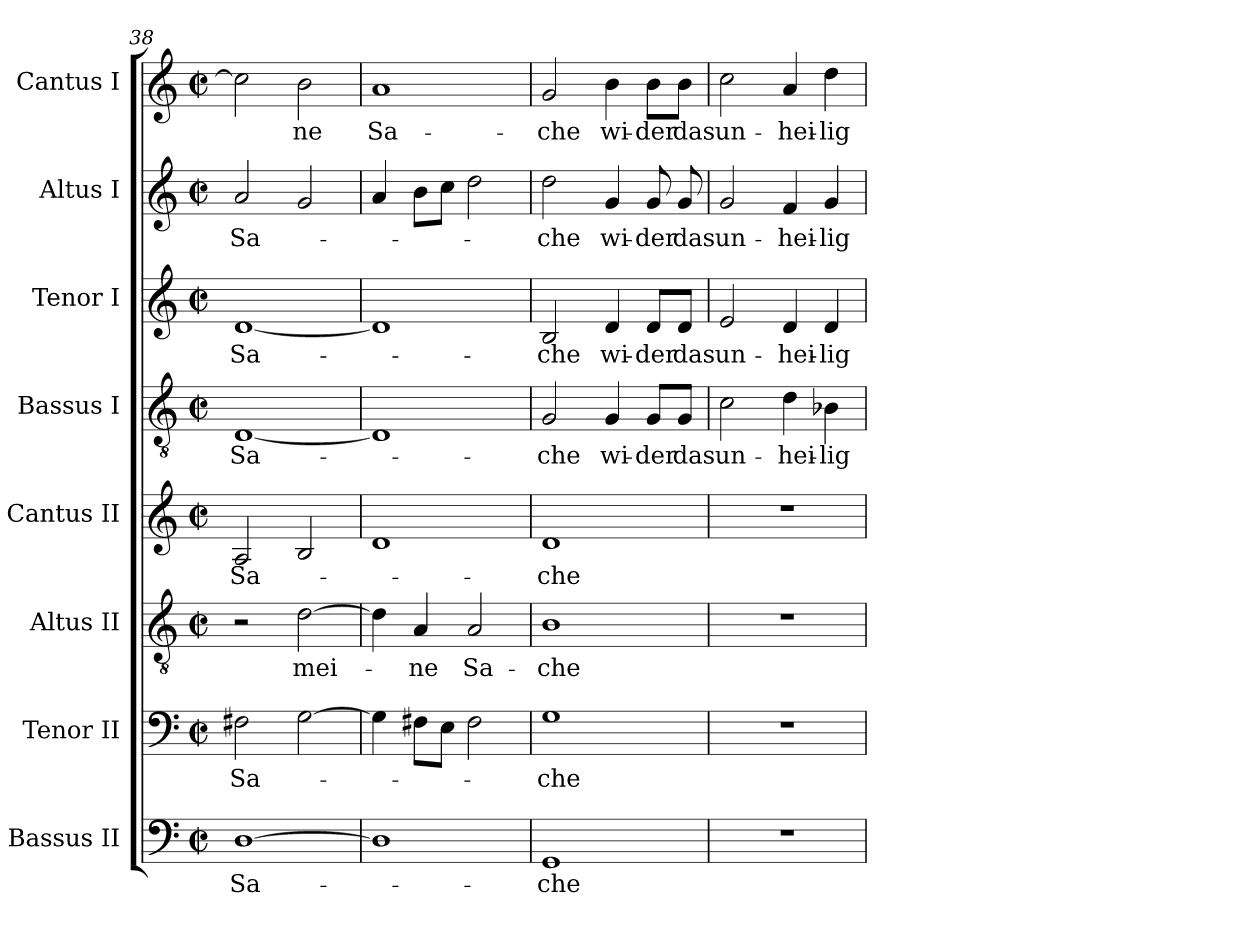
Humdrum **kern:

**kern	**text	**kern	**text	**kern	**text	**kern	**text	**kern	**text	**kern	**text	**kern	**text	**kern	**text
*part8	*part8	*part7	*part7	*part6	*part6	*part5	*part5	*part4	*part4	*part3	*part3	*part2	*part2	*part1	*part1
*staff8	*staff8	*staff7	*staff7	*staff6	*staff6	*staff5	*staff5	*staff4	*staff4	*staff3	*staff3	*staff2	*staff2	*staff1	*staff1
*I"Bassus II	*	*I"Tenor II	*	*I"Altus II	*	*I"Cantus II	*	*I"Bassus I	*	*I"Tenor I	*	*I"Altus I	*	*I"Cantus I	*
*I'B2	*	*I'T2	*	*I'A2	*	*I'C2	*	*I'B1	*	*I'T1	*	*I'A1	*	*I'C1	*
!!LO:LB:g=z
*clefF4	*	*clefF4	*	*clefGv2	*	*clefG2	*	*clefGv2	*	*clefG2	*	*clefG2	*	*clefG2	*
*k[]	*	*k[]	*	*k[]	*	*k[]	*	*k[]	*	*k[]	*	*k[]	*	*k[]	*
*C:	*	*C:	*	*C:	*	*C:	*	*C:	*	*C:	*	*C:	*	*C:	*
*M2/2	*	*M2/2	*	*M2/2	*	*M2/2	*	*M2/2	*	*M2/2	*	*M2/2	*	*M2/2	*
*met(c|)	*	*met(c|)	*	*met(c|)	*	*met(c|)	*	*met(c|)	*	*met(c|)	*	*met(c|)	*	*met(c|)	*
=38	=38	=38	=38	=38	=38	=38	=38	=38	=38	=38	=38	=38	=38	=38	=38
!	!LO:LY:b	!	!	!	!	!	!	!	!	!	!	!	!	!	!
!	!	!	!LO:LY:b	!	!	!	!	!	!	!	!	!	!	!	!
!	!	!	!	!	!	!	!LO:LY:b	!	!	!	!	!	!	!	!
!	!	!	!	!	!	!	!	!	!LO:LY:b	!	!	!	!	!	!
!	!	!	!	!	!	!	!	!	!	!	!LO:LY:b	!	!	!	!
!	!	!	!	!	!	!	!	!	!	!	!	!	!LO:LY:b	!	!
[1D	Sa-	2F#X\	Sa-	2r	.	2A/	Sa-	[1D	Sa-	[1d	Sa-	2a/	Sa-	2cc\]	.
!	!	!	!	!	!LO:LY:b	!	!	!	!	!	!	!	!	!	!
!	!	!	!	!	!	!	!	!	!	!	!	!	!	!	!LO:LY:b
.	.	[2G\	.	[2d\	mei-	2B/	.	.	.	.	.	2g/	.	2b\	-ne
=39	=39	=39	=39	=39	=39	=39	=39	=39	=39	=39	=39	=39	=39	=39	=39
!	!	!	!	!	!	!	!	!	!	!	!	!	!	!	!LO:LY:b
1D]	.	4G\]	.	4d\]	.	1d	.	1D]	.	1d]	.	4a/	.	1a	Sa-
!	!	!	!	!	!LO:LY:b	!	!	!	!	!	!	!	!	!	!
.	.	8F#X\L	.	4A/	-ne	.	.	.	.	.	.	8b\L	.	.	.
.	.	8E\J	.	.	.	.	.	.	.	.	.	8cc\J	.	.	.
!	!	!	!	!	!LO:LY:b	!	!	!	!	!	!	!	!	!	!
.	.	2F#\	.	2A/	Sa-	.	.	.	.	.	.	2dd\	.	.	.
=40	=40	=40	=40	=40	=40	=40	=40	=40	=40	=40	=40	=40	=40	=40	=40
!	!LO:LY:b	!	!	!	!	!	!	!	!	!	!	!	!	!	!
!	!	!	!LO:LY:b	!	!	!	!	!	!	!	!	!	!	!	!
!	!	!	!	!	!LO:LY:b	!	!	!	!	!	!	!	!	!	!
!	!	!	!	!	!	!	!LO:LY:b	!	!	!	!	!	!	!	!
!	!	!	!	!	!	!	!	!	!LO:LY:b	!	!	!	!	!	!
!	!	!	!	!	!	!	!	!	!	!	!LO:LY:b	!	!	!	!
!	!	!	!	!	!	!	!	!	!	!	!	!	!LO:LY:b	!	!
!	!	!	!	!	!	!	!	!	!	!	!	!	!	!	!LO:LY:b
1GG	-che	1G	-che	1B	-che	1d	-che	2G/	-che	2B/	-che	2dd\	-che	2g/	-che
!	!	!	!	!	!	!	!	!	!LO:LY:b	!	!	!	!	!	!
!	!	!	!	!	!	!	!	!	!	!	!LO:LY:b	!	!	!	!
!	!	!	!	!	!	!	!	!	!	!	!	!	!LO:LY:b	!	!
!	!	!	!	!	!	!	!	!	!	!	!	!	!	!	!LO:LY:b
.	.	.	.	.	.	.	.	4G/	wi-	4d/	wi-	4g/	wi-	4b\	wi-
!	!	!	!	!	!	!	!	!	!LO:LY:b	!	!	!	!	!	!
!	!	!	!	!	!	!	!	!	!	!	!LO:LY:b	!	!	!	!
!	!	!	!	!	!	!	!	!	!	!	!	!	!LO:LY:b	!	!
!	!	!	!	!	!	!	!	!	!	!	!	!	!	!	!LO:LY:b
.	.	.	.	.	.	.	.	8G/L	-der	8d/L	-der	8g/	-der	8b\L	-der
!	!	!	!	!	!	!	!	!	!LO:LY:b	!	!	!	!	!	!
!	!	!	!	!	!	!	!	!	!	!	!LO:LY:b	!	!	!	!
!	!	!	!	!	!	!	!	!	!	!	!	!	!LO:LY:b	!	!
!	!	!	!	!	!	!	!	!	!	!	!	!	!	!	!LO:LY:b
.	.	.	.	.	.	.	.	8G/J	das	8d/J	das	8g/	das	8b\J	das
=41	=41	=41	=41	=41	=41	=41	=41	=41	=41	=41	=41	=41	=41	=41	=41
!	!	!	!	!	!	!	!	!	!LO:LY:b	!	!	!	!	!	!
!	!	!	!	!	!	!	!	!	!	!	!LO:LY:b	!	!	!	!
!	!	!	!	!	!	!	!	!	!	!	!	!	!LO:LY:b	!	!
!	!	!	!	!	!	!	!	!	!	!	!	!	!	!	!LO:LY:b
1r	.	1r	.	1r	.	1r	.	2c\	un-	2e/	un-	2g/	un-	2cc\	un-
!	!	!	!	!	!	!	!	!	!LO:LY:b	!	!	!	!	!	!
!	!	!	!	!	!	!	!	!	!	!	!LO:LY:b	!	!	!	!
!	!	!	!	!	!	!	!	!	!	!	!	!	!LO:LY:b	!	!
!	!	!	!	!	!	!	!	!	!	!	!	!	!	!	!LO:LY:b
.	.	.	.	.	.	.	.	4d\	-hei-	4d/	-hei-	4f/	-hei-	4a/	-hei-
!	!	!	!	!	!	!	!	!	!LO:LY:b	!	!	!	!	!	!
!	!	!	!	!	!	!	!	!	!	!	!LO:LY:b	!	!	!	!
!	!	!	!	!	!	!	!	!	!	!	!	!	!LO:LY:b	!	!
!	!	!	!	!	!	!	!	!	!	!	!	!	!	!	!LO:LY:b
.	.	.	.	.	.	.	.	4B-X\	-lig	4d/	-lig	4g/	-lig	4dd\	-lig
=	=	=	=	=	=	=	=	=	=	=	=	=	=	=	=
*-	*-	*-	*-	*-	*-	*-	*-	*-	*-	*-	*-	*-	*-	*-	*-
